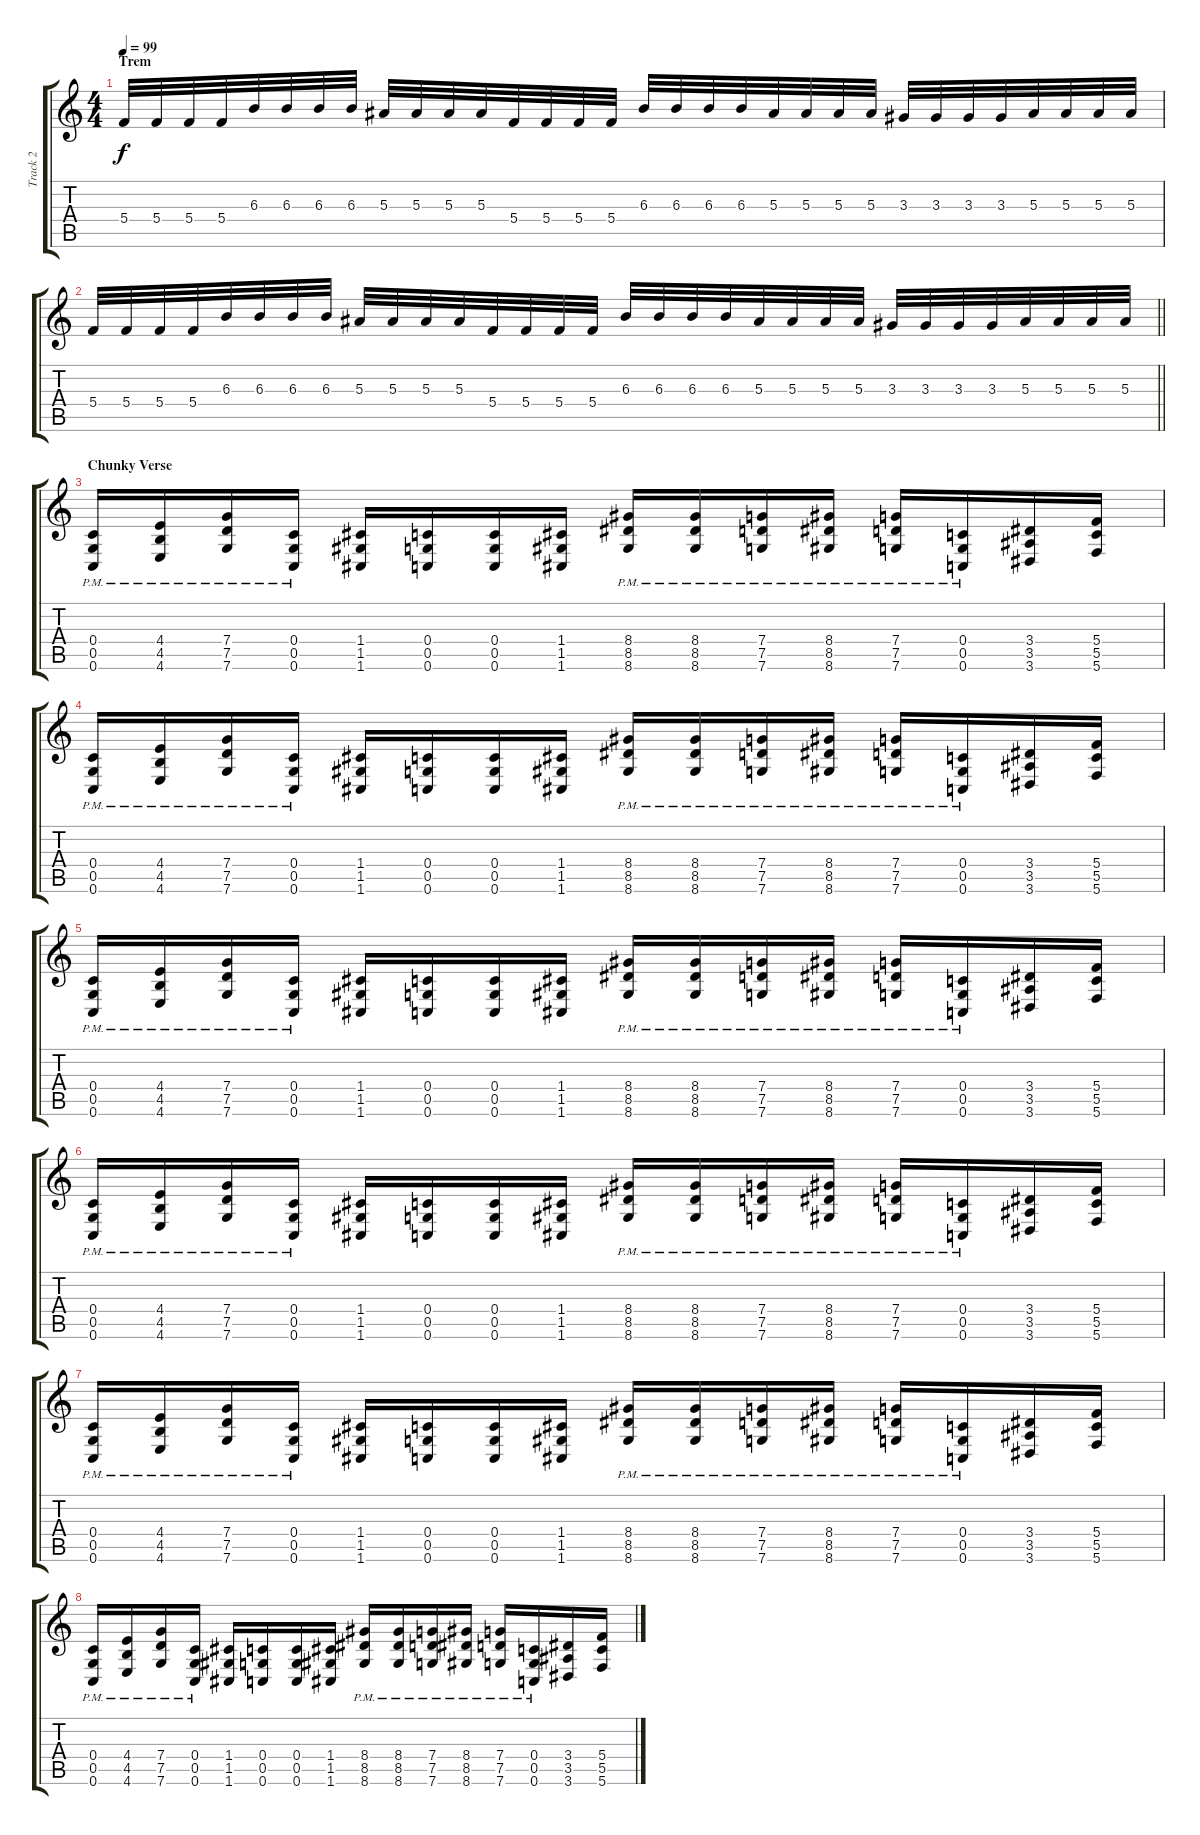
\track ("Track 2" "Track 2") {instrument distortionguitar}
\staff {score tabs}
\tuning (D4 A3 F3 C3 G2 C2) {hide}
\ts (4 4)
\section ("" "Trem")
\tempo 99
\clef g2
\ks c
5.4.32{dy f} 5.4.32 5.4.32 5.4.32 6.3.32 6.3.32 6.3.32 6.3.32 5.3.32 5.3.32 5.3.32 5.3.32 5.4.32 5.4.32 5.4.32 5.4.32 6.3.32 6.3.32 6.3.32 6.3.32 5.3.32 5.3.32 5.3.32 5.3.32 3.3.32 3.3.32 3.3.32 3.3.32 5.3.32 5.3.32 5.3.32 5.3.32 |
\barLineRight lightlight
5.4.32 5.4.32 5.4.32 5.4.32 6.3.32 6.3.32 6.3.32 6.3.32 5.3.32 5.3.32 5.3.32 5.3.32 5.4.32 5.4.32 5.4.32 5.4.32 6.3.32 6.3.32 6.3.32 6.3.32 5.3.32 5.3.32 5.3.32 5.3.32 3.3.32 3.3.32 3.3.32 3.3.32 5.3.32 5.3.32 5.3.32 5.3.32 |
\section ("" "Chunky Verse")
(0.4{pm} 0.5{pm} 0.6{pm}).16 (4.4{pm} 4.5{pm} 4.6{pm}).16 (7.4{pm} 7.5{pm} 7.6{pm}).16 (0.4{pm} 0.5{pm} 0.6{pm}).16 (1.4 1.5 1.6).16 (0.4 0.5 0.6).16 (0.4 0.5 0.6).16 (1.4 1.5 1.6).16 (8.4{pm} 8.5{pm} 8.6{pm}).16 (8.4{pm} 8.5{pm} 8.6{pm}).16 (7.4{pm} 7.5{pm} 7.6{pm}).16 (8.4{pm} 8.5{pm} 8.6{pm}).16 (7.4{pm} 7.5{pm} 7.6{pm}).16 (0.4{pm} 0.5{pm} 0.6{pm}).16 (3.4 3.5 3.6).16 (5.4 5.5 5.6).16 |
(0.4{pm} 0.5{pm} 0.6{pm}).16 (4.4{pm} 4.5{pm} 4.6{pm}).16 (7.4{pm} 7.5{pm} 7.6{pm}).16 (0.4{pm} 0.5{pm} 0.6{pm}).16 (1.4 1.5 1.6).16 (0.4 0.5 0.6).16 (0.4 0.5 0.6).16 (1.4 1.5 1.6).16 (8.4{pm} 8.5{pm} 8.6{pm}).16 (8.4{pm} 8.5{pm} 8.6{pm}).16 (7.4{pm} 7.5{pm} 7.6{pm}).16 (8.4{pm} 8.5{pm} 8.6{pm}).16 (7.4{pm} 7.5{pm} 7.6{pm}).16 (0.4{pm} 0.5{pm} 0.6{pm}).16 (3.4 3.5 3.6).16 (5.4 5.5 5.6).16 |
(0.4{pm} 0.5{pm} 0.6{pm}).16 (4.4{pm} 4.5{pm} 4.6{pm}).16 (7.4{pm} 7.5{pm} 7.6{pm}).16 (0.4{pm} 0.5{pm} 0.6{pm}).16 (1.4 1.5 1.6).16 (0.4 0.5 0.6).16 (0.4 0.5 0.6).16 (1.4 1.5 1.6).16 (8.4{pm} 8.5{pm} 8.6{pm}).16 (8.4{pm} 8.5{pm} 8.6{pm}).16 (7.4{pm} 7.5{pm} 7.6{pm}).16 (8.4{pm} 8.5{pm} 8.6{pm}).16 (7.4{pm} 7.5{pm} 7.6{pm}).16 (0.4{pm} 0.5{pm} 0.6{pm}).16 (3.4 3.5 3.6).16 (5.4 5.5 5.6).16 |
(0.4{pm} 0.5{pm} 0.6{pm}).16 (4.4{pm} 4.5{pm} 4.6{pm}).16 (7.4{pm} 7.5{pm} 7.6{pm}).16 (0.4{pm} 0.5{pm} 0.6{pm}).16 (1.4 1.5 1.6).16 (0.4 0.5 0.6).16 (0.4 0.5 0.6).16 (1.4 1.5 1.6).16 (8.4{pm} 8.5{pm} 8.6{pm}).16 (8.4{pm} 8.5{pm} 8.6{pm}).16 (7.4{pm} 7.5{pm} 7.6{pm}).16 (8.4{pm} 8.5{pm} 8.6{pm}).16 (7.4{pm} 7.5{pm} 7.6{pm}).16 (0.4{pm} 0.5{pm} 0.6{pm}).16 (3.4 3.5 3.6).16 (5.4 5.5 5.6).16 |
(0.4{pm} 0.5{pm} 0.6{pm}).16 (4.4{pm} 4.5{pm} 4.6{pm}).16 (7.4{pm} 7.5{pm} 7.6{pm}).16 (0.4{pm} 0.5{pm} 0.6{pm}).16 (1.4 1.5 1.6).16 (0.4 0.5 0.6).16 (0.4 0.5 0.6).16 (1.4 1.5 1.6).16 (8.4{pm} 8.5{pm} 8.6{pm}).16 (8.4{pm} 8.5{pm} 8.6{pm}).16 (7.4{pm} 7.5{pm} 7.6{pm}).16 (8.4{pm} 8.5{pm} 8.6{pm}).16 (7.4{pm} 7.5{pm} 7.6{pm}).16 (0.4{pm} 0.5{pm} 0.6{pm}).16 (3.4 3.5 3.6).16 (5.4 5.5 5.6).16 |
(0.4{pm} 0.5{pm} 0.6{pm}).16 (4.4{pm} 4.5{pm} 4.6{pm}).16 (7.4{pm} 7.5{pm} 7.6{pm}).16 (0.4{pm} 0.5{pm} 0.6{pm}).16 (1.4 1.5 1.6).16 (0.4 0.5 0.6).16 (0.4 0.5 0.6).16 (1.4 1.5 1.6).16 (8.4{pm} 8.5{pm} 8.6{pm}).16 (8.4{pm} 8.5{pm} 8.6{pm}).16 (7.4{pm} 7.5{pm} 7.6{pm}).16 (8.4{pm} 8.5{pm} 8.6{pm}).16 (7.4{pm} 7.5{pm} 7.6{pm}).16 (0.4{pm} 0.5{pm} 0.6{pm}).16 (3.4 3.5 3.6).16 (5.4 5.5 5.6).16
